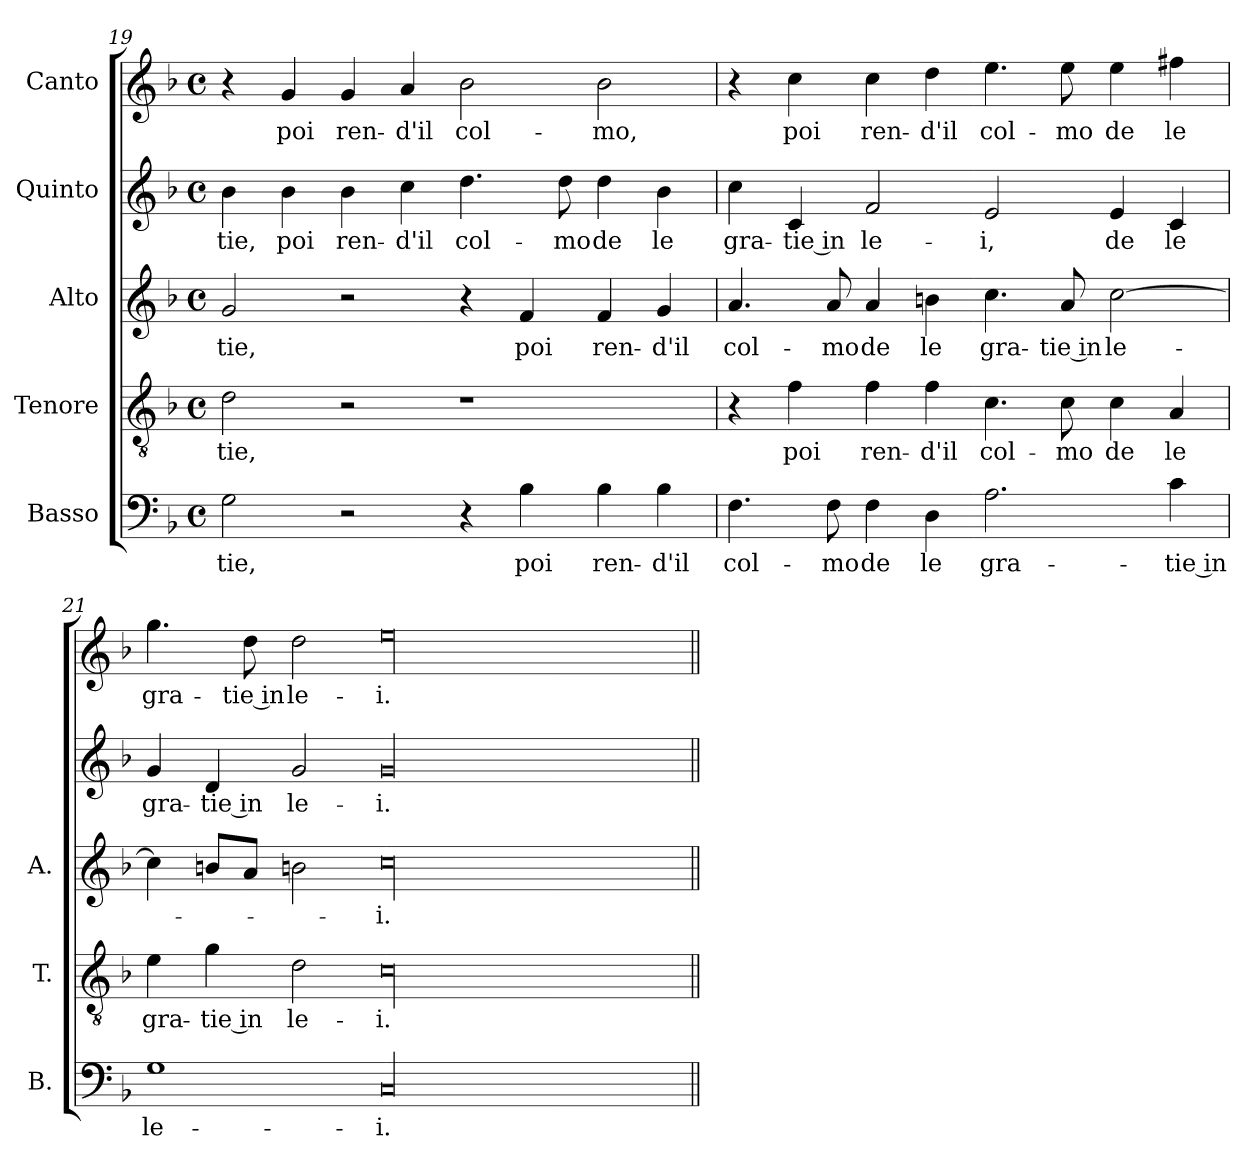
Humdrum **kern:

**kern	**text	**kern	**text	**kern	**text	**kern	**text	**kern	**text
*part5	*part5	*part4	*part4	*part3	*part3	*part2	*part2	*part1	*part1
*staff5	*staff5	*staff4	*staff4	*staff3	*staff3	*staff2	*staff2	*staff1	*staff1
*I"Basso	*	*I"Tenore	*	*I"Alto	*	*I"Quinto	*	*I"Canto	*
*I'B.	*	*I'T.	*	*I'A.	*	*	*	*	*
*clefF4	*	*clefGv2	*	*clefG2	*	*clefG2	*	*clefG2	*
*k[b-]	*	*k[b-]	*	*k[b-]	*	*k[b-]	*	*k[b-]	*
*F:	*	*F:	*	*F:	*	*F:	*	*F:	*
*M4/4	*	*M4/4	*	*M4/4	*	*M4/4	*	*M4/4	*
*met(c)	*	*met(c)	*	*met(c)	*	*met(c)	*	*met(c)	*
=19	=19	=19	=19	=19	=19	=19	=19	=19	=19
2G\	-tie,	2d\	-tie,	2g/	-tie,	4b-\	-tie,	4r	.
.	.	.	.	.	.	4b-\	poi	4g/	poi
2r	.	2r	.	2r	.	4b-\	ren-	4g/	ren-
.	.	.	.	.	.	4cc\	-d'il	4a/	-d'il
4r	.	1r	.	4r	.	4.dd\	col-	2b-\	col-
4B-\	poi	.	.	4f/	poi	.	.	.	.
.	.	.	.	.	.	8dd\	-mo	.	.
4B-\	ren-	.	.	4f/	ren-	4dd\	de	2b-\	-mo,
4B-\	-d'il	.	.	4g/	-d'il	4b-\	le	.	.
=20	=20	=20	=20	=20	=20	=20	=20	=20	=20
4.F\	col-	4r	.	4.a/	col-	4cc\	gra-	4r	.
.	.	4f\	poi	.	.	4c/	-tie in	4cc\	poi
8F\	-mo	.	.	8a/	-mo	.	.	.	.
4F\	de	4f\	ren-	4a/	de	2f/	le-	4cc\	ren-
4D\	le	4f\	-d'il	4bn\	le	.	.	4dd\	-d'il
2.A\	gra-	4.c\	col-	4.cc\	gra-	2e/	-i,	4.ee\	col-
.	.	8c\	-mo	8a/	-tie in	.	.	8ee\	-mo
.	.	4c\	de	[2cc\	le-	4e/	de	4ee\	de
4c\	-tie in	4A/	le	.	.	4c/	le	4ff#X\	le
=21	=21	=21	=21	=21	=21	=21	=21	=21	=21
1G\	le-	4e\	gra-	4cc\]	.	4g/	gra-	4.gg\	gra-
.	.	4g\	-tie in	8bn/L	.	4d/	-tie in	.	.
.	.	.	.	8a/J	.	.	.	8dd\	-tie in
.	.	2d\	le-	2bn\	.	2g/	le-	2dd\	le-
00C/	-i.	00c\	-i.	00cc\	-i.	00g/	-i.	00ee\	-i.
=||	=||	=||	=||	=||	=||	=||	=||	=||	=||
*-	*-	*-	*-	*-	*-	*-	*-	*-	*-
